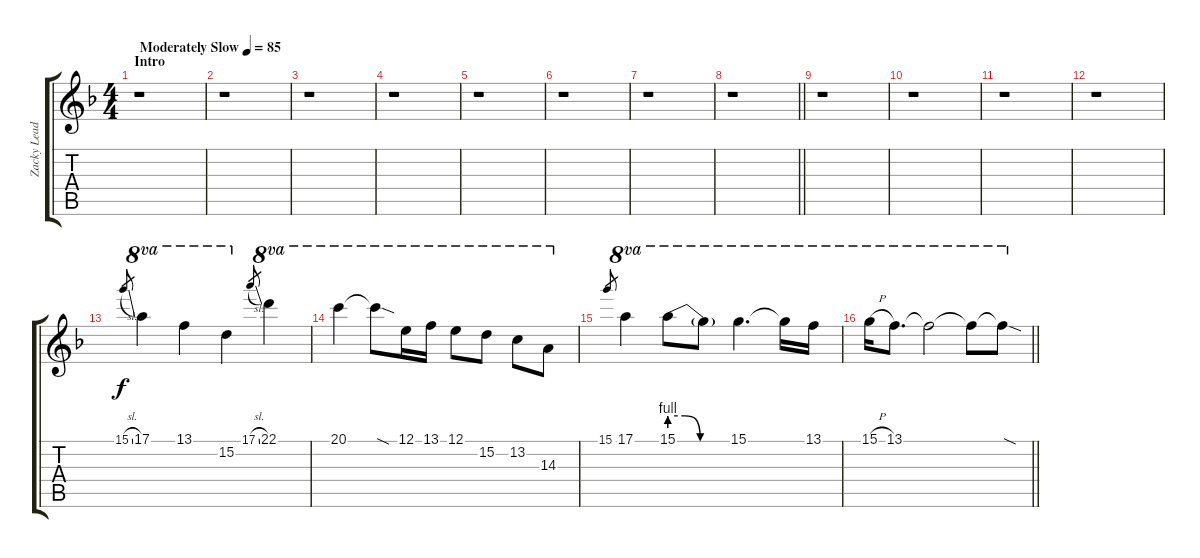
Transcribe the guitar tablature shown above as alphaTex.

\track ("Zacky Lead" "Zacky Lead") {instrument overdrivenguitar}
\staff {score tabs}
\tuning (E4 B3 G3 D3 A2 D2) {hide}
\ts (4 4)
\section ("" "Intro")
\tempo (85 "Moderately Slow")
\clef g2
\ks f
r.1{dy f instrument overdrivenguitar} |
r.1 |
r.1 |
r.1 |
r.1 |
r.1 |
r.1 |
\barLineRight lightlight
r.1 |
\section ("" "")
r.1 |
r.1 |
r.1 |
r.1 |
15.1{sl}.8{gr} 17.1.4{ot 8va} 13.1.4{ot 8va} 15.2.4{ot 8va} 17.1{sl}.8{gr} 22.1.4{ot 8va} |
20.1.4{ot 8va} 20.1{sod t}.8{ot 8va} 12.1.16{ot 8va} 13.1.16{ot 8va} 12.1.8{ot 8va} 15.2.8{ot 8va} 13.2.8{ot 8va} 14.3.8{ot 8va} |
15.1.8{gr} 17.1.4{ot 8va} 15.1{be (custom 0 4 15 4 30 0 60 0)}.8{ot 8va} 15.1{t}.8{ot 8va} 15.1.4{d ot 8va} 15.1{t}.16{ot 8va} 13.1.16{ot 8va} |
\barLineRight lightlight
15.1{h}.16{ot 8va} 13.1.8{d ot 8va} 13.1{t}.2{ot 8va} 13.1{t}.8{ot 8va} 13.1{sod t}.8{ot 8va}
